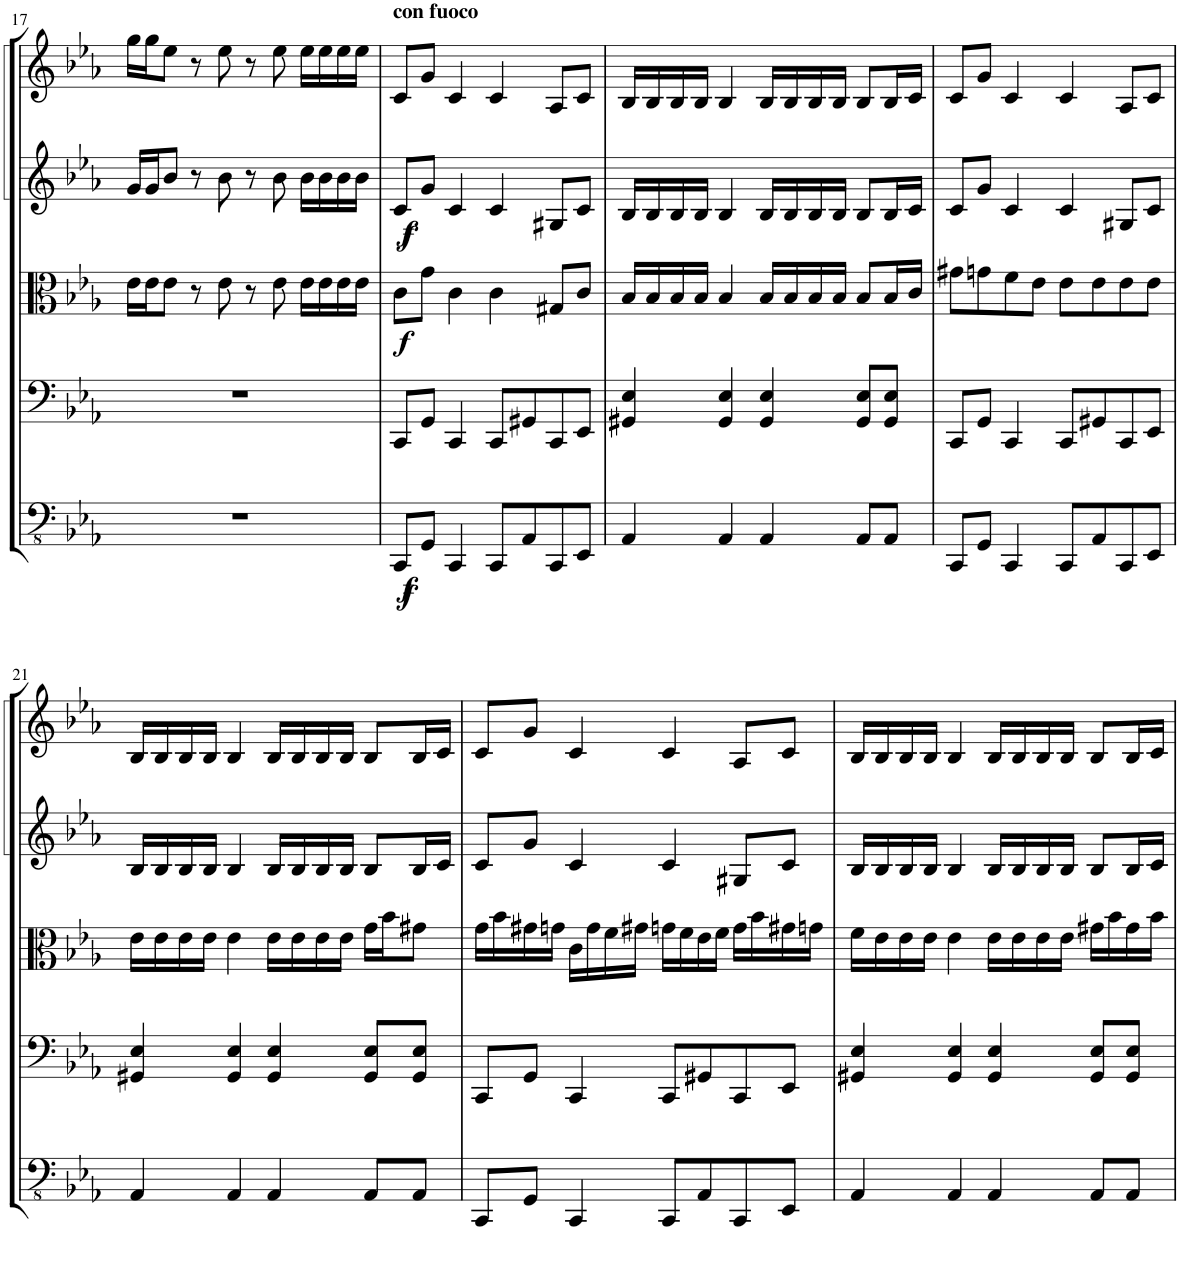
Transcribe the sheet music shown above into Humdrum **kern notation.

**kern	**dynam	**kern	**kern	**dynam	**kern	**dynam	**kern
*part5	*part5	*part4	*part3	*part3	*part2	*part2	*part1
*staff5	*staff5	*staff4	*staff3	*staff3	*staff2	*staff2	*staff1
*I"Contrabass	*	*I"Violoncello	*I"Viola	*	*I"Violin II	*	*I"Violin I
*I'Cb	*	*I'Vc	*I'Vla	*	*I'Vln	*	*I'Vln
!!LO:PB:g=z
*clefFv4	*	*clefF4	*clefC3	*	*clefG2	*	*clefG2
*ITrd7c12	*	*	*	*	*	*	*
*k[b-e-a-]	*	*k[b-e-a-]	*k[b-e-a-]	*	*k[b-e-a-]	*	*k[b-e-a-]
*M4/4	*	*M4/4	*M4/4	*	*M4/4	*	*M4/4
=17	=17	=17	=17	=17	=17	=17	=17
1r	.	1r	16e-\LL	.	16g/LL	.	16gg\LL
.	.	.	16e-\J	.	16g/J	.	16gg\J
.	.	.	8e-\J	.	8b-/J	.	8ee-\J
.	.	.	8r	.	8r	.	8r
.	.	.	8e-\	.	8b-\	.	8ee-\
.	.	.	8r	.	8r	.	8r
.	.	.	8e-\	.	8b-\	.	8ee-\
.	.	.	16e-\LL	.	16b-\LL	.	16ee-\LL
.	.	.	16e-\	.	16b-\	.	16ee-\
.	.	.	16e-\	.	16b-\	.	16ee-\
.	.	.	16e-\JJ	.	16b-\JJ	.	16ee-\JJ
=18	=18	=18	=18	=18	=18	=18	=18
!	!	!	!	!	!	!	!LO:TX:a:B:t=con fuoco
!	!LO:DY:b	!	!	!	!	!	!
!	!LO:DY:n=1:b	!	!	!LO:DY:b	!	!LO:DY:b	!
!	!	!	!	!	!	!LO:DY:n=1:b	!
8CCC/L	f f	8CC/L	8c\L	f	8c/L	f f	8c/L
8GGG/J	.	8GG/J	8g\J	.	8g/J	.	8g/J
4CCC/	.	4CC/	4c\	.	4c/	.	4c/
8CCC/L	.	8CC/L	4c\	.	4c/	.	4c/
8AAA-/	.	8GG#X/	.	.	.	.	.
8CCC/	.	8CC/	8G#X/L	.	8G#X/L	.	8A-/L
8EEE-/J	.	8EE-/J	8c/J	.	8c/J	.	8c/J
=19	=19	=19	=19	=19	=19	=19	=19
4AAA-/	.	4GG#X/ 4E-/	16B-/LL	.	16B-/LL	.	16B-/LL
.	.	.	16B-/	.	16B-/	.	16B-/
.	.	.	16B-/	.	16B-/	.	16B-/
.	.	.	16B-/JJ	.	16B-/JJ	.	16B-/JJ
4AAA-/	.	4GG#/ 4E-/	4B-/	.	4B-/	.	4B-/
4AAA-/	.	4GG#/ 4E-/	16B-/LL	.	16B-/LL	.	16B-/LL
.	.	.	16B-/	.	16B-/	.	16B-/
.	.	.	16B-/	.	16B-/	.	16B-/
.	.	.	16B-/JJ	.	16B-/JJ	.	16B-/JJ
8AAA-/L	.	8GG#/ 8E-/L	8B-/L	.	8B-/L	.	8B-/L
8AAA-/J	.	8GG#/ 8E-/J	16B-/L	.	16B-/L	.	16B-/L
.	.	.	16c/JJ	.	16c/JJ	.	16c/JJ
=20	=20	=20	=20	=20	=20	=20	=20
8CCC/L	.	8CC/L	8g#X\L	.	8c/L	.	8c/L
8GGG/J	.	8GG/J	8gn\	.	8g/J	.	8g/J
4CCC/	.	4CC/	8f\	.	4c/	.	4c/
.	.	.	8e-\J	.	.	.	.
8CCC/L	.	8CC/L	8e-\L	.	4c/	.	4c/
8AAA-/	.	8GG#X/	8e-\	.	.	.	.
8CCC/	.	8CC/	8e-\	.	8G#X/L	.	8A-/L
8EEE-/J	.	8EE-/J	8e-\J	.	8c/J	.	8c/J
!!LO:LB:g=z
=21	=21	=21	=21	=21	=21	=21	=21
4AAA-/	.	4GG#X/ 4E-/	16e-\LL	.	16B-/LL	.	16B-/LL
.	.	.	16e-\	.	16B-/	.	16B-/
.	.	.	16e-\	.	16B-/	.	16B-/
.	.	.	16e-\JJ	.	16B-/JJ	.	16B-/JJ
4AAA-/	.	4GG#/ 4E-/	4e-\	.	4B-/	.	4B-/
4AAA-/	.	4GG#/ 4E-/	16e-\LL	.	16B-/LL	.	16B-/LL
.	.	.	16e-\	.	16B-/	.	16B-/
.	.	.	16e-\	.	16B-/	.	16B-/
.	.	.	16e-\JJ	.	16B-/JJ	.	16B-/JJ
8AAA-/L	.	8GG#/ 8E-/L	16g\LL	.	8B-/L	.	8B-/L
.	.	.	16b-\J	.	.	.	.
8AAA-/J	.	8GG#/ 8E-/J	8g#X\J	.	16B-/L	.	16B-/L
.	.	.	.	.	16c/JJ	.	16c/JJ
=22	=22	=22	=22	=22	=22	=22	=22
8CCC/L	.	8CC/L	16g\LL	.	8c/L	.	8c/L
.	.	.	16b-\	.	.	.	.
8GGG/J	.	8GG/J	16g#X\	.	8g/J	.	8g/J
.	.	.	16gn\JJ	.	.	.	.
4CCC/	.	4CC/	16c\LL	.	4c/	.	4c/
.	.	.	16g\	.	.	.	.
.	.	.	16f\	.	.	.	.
.	.	.	16g#X\JJ	.	.	.	.
8CCC/L	.	8CC/L	16gn\LL	.	4c/	.	4c/
.	.	.	16f\	.	.	.	.
8AAA-/	.	8GG#X/	16e-\	.	.	.	.
.	.	.	16f\JJ	.	.	.	.
8CCC/	.	8CC/	16g\LL	.	8G#X/L	.	8A-/L
.	.	.	16b-\	.	.	.	.
8EEE-/J	.	8EE-/J	16g#X\	.	8c/J	.	8c/J
.	.	.	16gn\JJ	.	.	.	.
=23	=23	=23	=23	=23	=23	=23	=23
4AAA-/	.	4GG#X/ 4E-/	16f\LL	.	16B-/LL	.	16B-/LL
.	.	.	16e-\	.	16B-/	.	16B-/
.	.	.	16e-\	.	16B-/	.	16B-/
.	.	.	16e-\JJ	.	16B-/JJ	.	16B-/JJ
4AAA-/	.	4GG#/ 4E-/	4e-\	.	4B-/	.	4B-/
4AAA-/	.	4GG#/ 4E-/	16e-\LL	.	16B-/LL	.	16B-/LL
.	.	.	16e-\	.	16B-/	.	16B-/
.	.	.	16e-\	.	16B-/	.	16B-/
.	.	.	16e-\JJ	.	16B-/JJ	.	16B-/JJ
8AAA-/L	.	8GG#/ 8E-/L	16g#X\LL	.	8B-/L	.	8B-/L
.	.	.	16b-\	.	.	.	.
8AAA-/J	.	8GG#/ 8E-/J	16g#\	.	16B-/L	.	16B-/L
.	.	.	16b-\JJ	.	16c/JJ	.	16c/JJ
=	=	=	=	=	=	=	=
*-	*-	*-	*-	*-	*-	*-	*-
